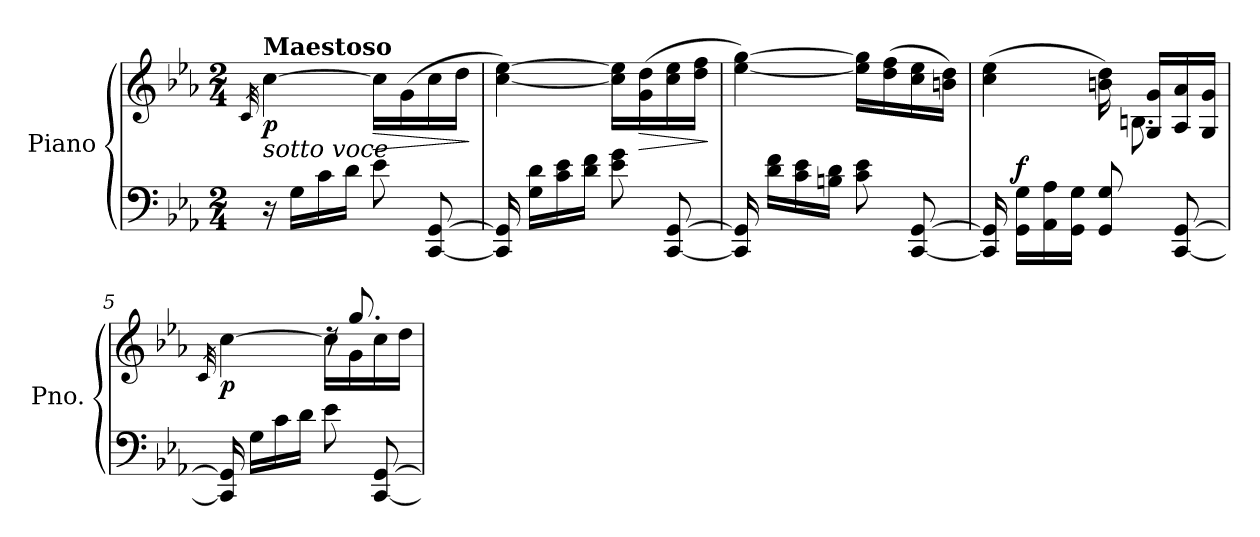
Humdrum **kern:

**kern	**kern	**dynam
*part1	*part1	*part1
*staff2	*staff1	*staff1/2
*I"Piano	*	*
*I'Pno.	*	*
*clefF4	*clefG2	*
*k[b-e-a-]	*k[b-e-a-]	*
*M2/4	*M2/4	*
=1	=1	=1
.	32qc/	.
!	!LO:TX:a:B:t=Maestoso	!
!LO:TX:a:i:t=sotto voce	!	!
!	!	!LO:DY:b
16r	[4cc\	p
16G\LL	.	.
16c\	.	.
16d\JJ	.	.
!	!	!LO:HP:b
8e-\	16cc\LL]	>
.	(>16g\	.
[8CC/ [8GG/	16cc\	.
.	16dd\JJ	.
.	.	]
=2	=2	=2
16CC/] 16GG/]	[4cc\ [4ee-\)	.
16G\ 16d\LL	.	.
16c\ 16e-\	.	.
16d\ 16f\JJ	.	.
8e-\ 8g\	16cc\] 16ee-\]LL	.
!	!	!LO:HP:b
.	(>16g\ 16dd\	>
[8CC/ [8GG/	16cc\ 16ee-\	.
.	16dd\ 16ff\JJ	.
.	.	]
=3	=3	=3
16CC/] 16GG/]	[4ee-\ [4gg\)	.
16d\ 16f\LL	.	.
16c\ 16e-\	.	.
16Bn\ 16d\JJ	.	.
8c\ 8e-\	16ee-\] 16gg\]LL	.
.	(>16dd\ 16ff\	.
[8CC/ [8GG/	16cc\ 16ee-\	.
.	16bn\ 16dd\JJ)	.
=4	=4	=4
*	*^	*
16CC/] 16GG/]	(>4cc\ 4ee-\	4ryy	.
!	!	!	!LO:DY:a=2
16GG\ 16G\LL	.	.	f
16AA-\ 16A-\	.	.	.
16GG\ 16G\JJ	.	.	.
8GG/ 8G/	16bn\ 16dd\)	16ryy	.
.	16G/ 16g/LL	8.Bn\	.
[8CC/ [8GG/	16A-/ 16a-/	.	.
.	16G/ 16g/JJ	.	.
!!LO:LB:g=z	!!
=5	=5	=5	=5
.	.	32qc/	.
!	!	!	!LO:DY:b
16CC/] 16GG/]	4ryy	[4cc\	p
16G\LL	.	.	.
16c\	.	.	.
16d\JJ	.	.	.
8e-\	16rdd	16cc\LL]	.
.	8.gg/	16g\	.
[8CC/ [8GG/	.	16cc\	.
.	.	16dd\JJ	.
*	*v	*v	*
=	=	=
*-	*-	*-
